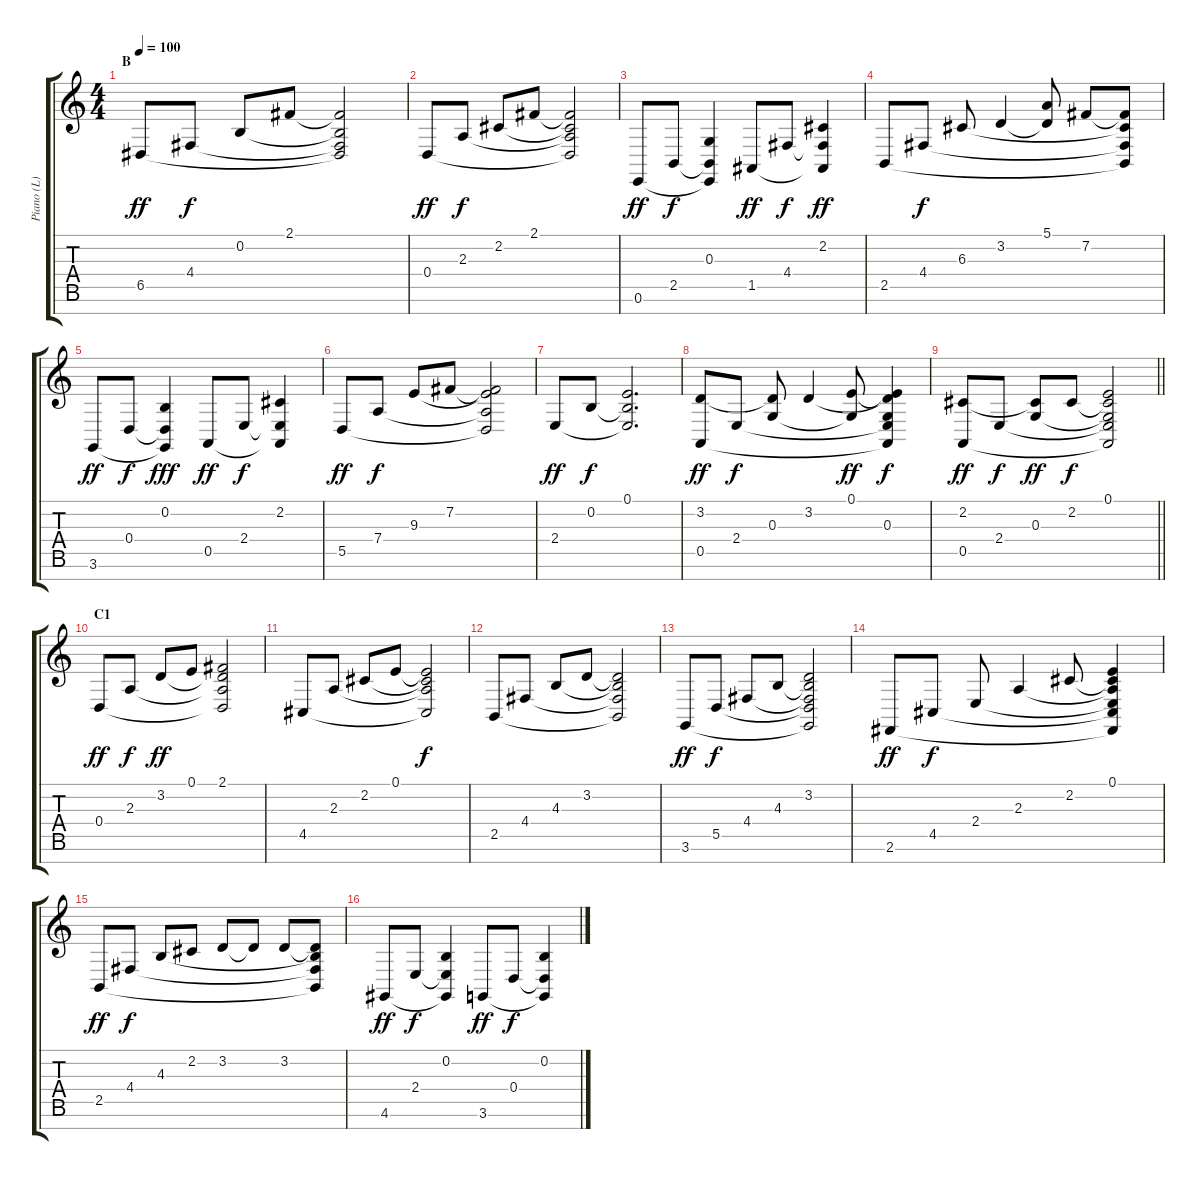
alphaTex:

\track ("Piano (L)" "Piano (L)") {instrument acousticgrandpiano}
\staff {score tabs}
\tuning (E4 B3 G3 D3 A2 E2 B1) {hide}
\ts (4 4)
\section ("" "B")
\tempo 100
\clef g2
\ks c
6.5.8{dy ff} 4.4.8{dy f} 0.2.8 2.1.8 (2.1{t} 0.2{t} 4.4{t} 6.5{t}).2 |
0.4.8{dy ff} 2.3.8{dy f} 2.2.8 2.1.8 (2.1{t} 2.2{t} 2.3{t} 0.4{t}).2 |
0.6.8{dy ff} 2.5.8{dy f} (0.3 2.5{t} 0.6{t}).4 1.5.8{dy ff} 4.4.8{dy f} (2.2 4.4{t} 1.5{t}).4{dy ff} |
2.5.8 4.4.8{dy f} 6.3.8 3.2.4 (5.1 3.2{t}).8 7.2.8 (7.2{t} 6.3{t} 4.4{t} 2.5{t}).8 |
3.6.8{dy ff} 0.4.8{dy f} (0.2 0.4{t} 3.6{t}).4{dy fff} 0.5.8{dy ff} 2.4.8{dy f} (2.2 2.4{t} 0.5{t}).4 |
5.5.8{dy ff} 7.4.8{dy f} 9.3.8 7.2.8 (7.2{t} 9.3{t} 7.4{t} 5.5{t}).2 |
2.4.8{dy ff} 0.2.8{dy f} (0.1 0.2{t} 2.4{t}).2{d} |
(3.2 0.5).8{dy ff} 2.4.8{dy f} (3.2{t} 0.3).8 3.2.4 (0.1 0.3{t}).8{dy ff} (0.1{t} 3.2{t} 0.3 2.4{t} 0.5{t}).4{dy f} |
\barLineRight lightlight
(2.2 0.5).8{dy ff} 2.4.8{dy f} (2.2{t} 0.3).8{dy ff} 2.2.8{dy f} (0.1 2.2{t} 0.3{t} 2.4{t} 0.5{t}).2 |
\section ("" "C1")
0.4.8{dy ff} 2.3.8{dy f} 3.2.8{dy ff} 0.1.8 (2.1 3.2{t} 2.3{t} 0.4{t}).2 |
4.5.8 2.3.8 2.2.8 0.1.8 (0.1{t} 2.2{t} 2.3{t} 4.5{t}).2{dy f} |
2.5.8 4.4.8 4.3.8 3.2.8 (3.2{t} 4.3{t} 4.4{t} 2.5{t}).2 |
3.6.8{dy ff} 5.5.8{dy f} 4.4.8 4.3.8 (3.2 4.3{t} 4.4{t} 5.5{t} 3.6{t}).2 |
2.6.8{dy ff} 4.5.8{dy f} 2.4.8 2.3.4 2.2.8 (0.1 2.2{t} 2.3{t} 2.4{t} 4.5{t} 2.6{t}).4 |
2.5.8{dy ff} 4.4.8{dy f} 4.3.8 2.2.8 3.2.8 3.2{t}.8 3.2.8 (3.2{t} 4.3{t} 4.4{t} 2.5{t}).8 |
4.6.8{dy ff} 2.4.8{dy f} (0.2 2.4{t} 4.6{t}).4 3.6.8{dy ff} 0.4.8{dy f} (0.2 0.4{t} 3.6{t}).4
